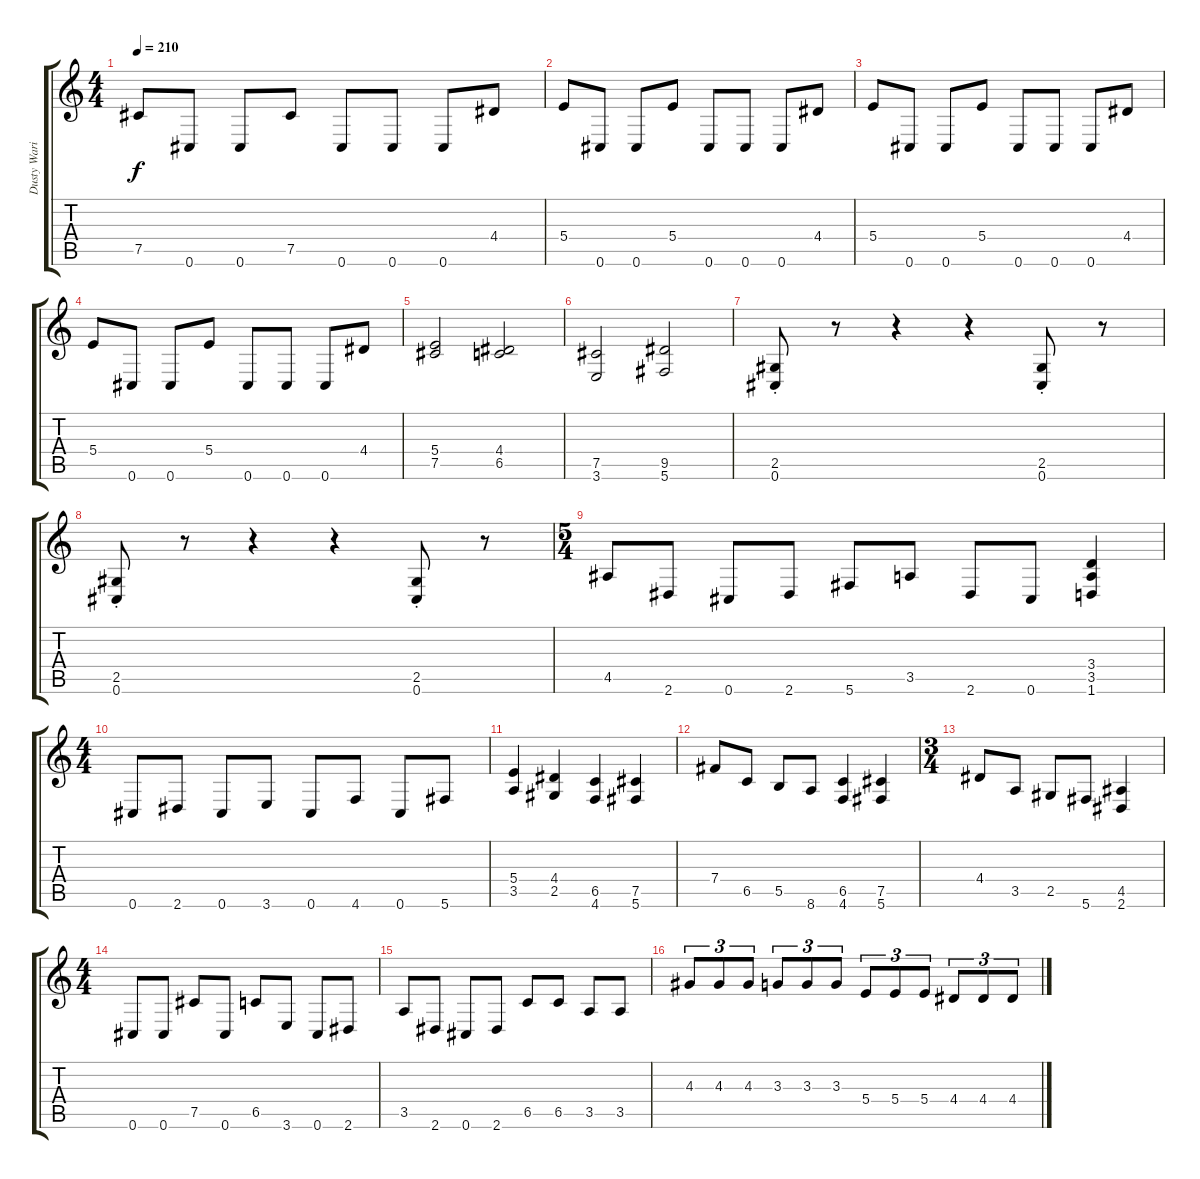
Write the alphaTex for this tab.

\track ("Dusty Waring" "Dusty Wari") {instrument distortionguitar}
\staff {score tabs}
\tuning (Db4 Ab3 E3 B2 Gb2 Db2) {hide}
\ts (4 4)
\tempo 210
\clef g2
\ks c
7.5.8{dy f} 0.6.8 0.6.8 7.5.8 0.6.8 0.6.8 0.6.8 4.4.8 |
5.4.8 0.6.8 0.6.8 5.4.8 0.6.8 0.6.8 0.6.8 4.4.8 |
5.4.8 0.6.8 0.6.8 5.4.8 0.6.8 0.6.8 0.6.8 4.4.8 |
5.4.8 0.6.8 0.6.8 5.4.8 0.6.8 0.6.8 0.6.8 4.4.8 |
(5.4 7.5).2 (4.4 6.5).2 |
(7.5 3.6).2 (9.5 5.6).2 |
(2.5{st} 0.6{st}).8 r.8 r.4 r.4 (2.5{st} 0.6{st}).8 r.8 |
(2.5{st} 0.6{st}).8 r.8 r.4 r.4 (2.5{st} 0.6{st}).8 r.8 |
\ts (5 4)
4.5.8 2.6.8 0.6.8 2.6.8 5.6.8 3.5.8 2.6.8 0.6.8 (3.4 3.5 1.6).4 |
\ts (4 4)
0.6.8 2.6.8 0.6.8 3.6.8 0.6.8 4.6.8 0.6.8 5.6.8 |
(5.4 3.5).4 (4.4 2.5).4 (6.5 4.6).4 (7.5 5.6).4 |
7.4.8 6.5.8 5.5.8 8.6.8 (6.5 4.6).4 (7.5 5.6).4 |
\ts (3 4)
4.4.8 3.5.8 2.5.8 5.6.8 (4.5 2.6).4 |
\ts (4 4)
0.6.8 0.6.8 7.5.8 0.6.8 6.5.8 3.6.8 0.6.8 2.6.8 |
3.5.8 2.6.8 0.6.8 2.6.8 6.5.8 6.5.8 3.5.8 3.5.8 |
4.3.8{tu (3 2)} 4.3.8{tu (3 2)} 4.3.8{tu (3 2)} 3.3.8{tu (3 2)} 3.3.8{tu (3 2)} 3.3.8{tu (3 2)} 5.4.8{tu (3 2)} 5.4.8{tu (3 2)} 5.4.8{tu (3 2)} 4.4.8{tu (3 2)} 4.4.8{tu (3 2)} 4.4.8{tu (3 2)}
